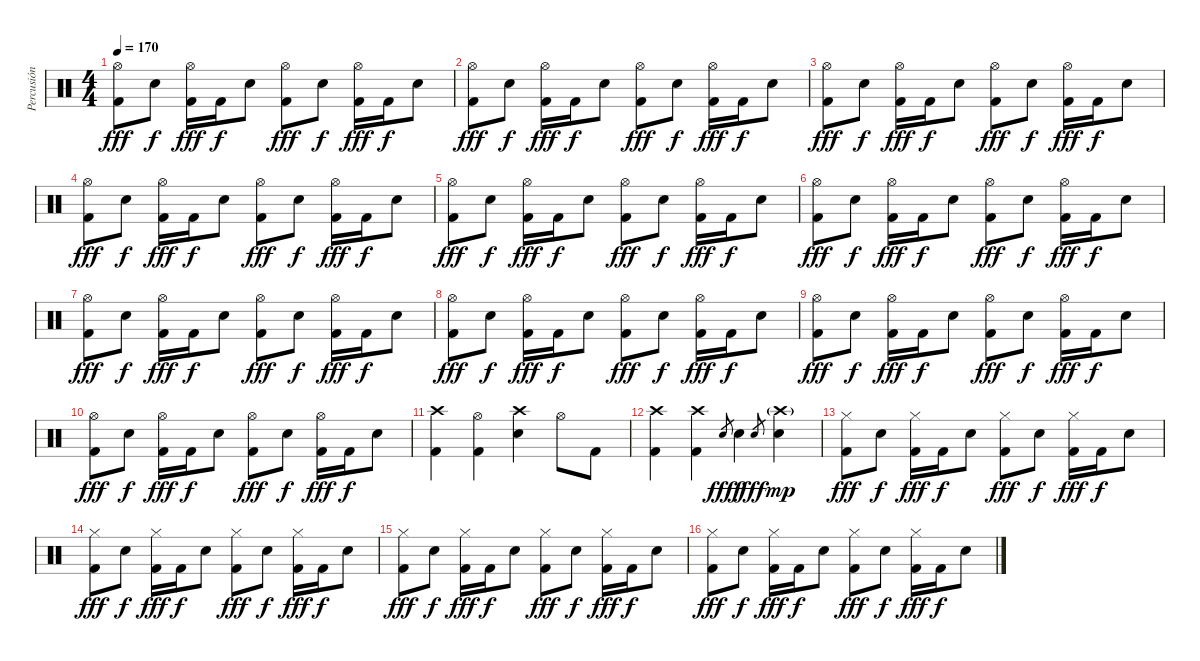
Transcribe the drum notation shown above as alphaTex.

\track ("Percusión" "Percusión") {instrument percussion}
\staff {score}
\articulation defaults
\ts (4 4)
\tempo 170
\clef neutral
\ks c
("Hi-Hat (open)" "Kick (hit) 2").8{dy fff} "Electric Snare (hit)".8{dy f} ("Hi-Hat (open)" "Kick (hit) 2").16{dy fff} "Kick (hit) 2".16{dy f} "Electric Snare (hit)".8 ("Hi-Hat (open)" "Kick (hit) 2").8{dy fff} "Electric Snare (hit)".8{dy f} ("Hi-Hat (open)" "Kick (hit) 2").16{dy fff} "Kick (hit) 2".16{dy f} "Electric Snare (hit)".8 |
("Hi-Hat (open)" "Kick (hit) 2").8{dy fff} "Electric Snare (hit)".8{dy f} ("Hi-Hat (open)" "Kick (hit) 2").16{dy fff} "Kick (hit) 2".16{dy f} "Electric Snare (hit)".8 ("Hi-Hat (open)" "Kick (hit) 2").8{dy fff} "Electric Snare (hit)".8{dy f} ("Hi-Hat (open)" "Kick (hit) 2").16{dy fff} "Kick (hit) 2".16{dy f} "Electric Snare (hit)".8 |
("Hi-Hat (open)" "Kick (hit) 2").8{dy fff} "Electric Snare (hit)".8{dy f} ("Hi-Hat (open)" "Kick (hit) 2").16{dy fff} "Kick (hit) 2".16{dy f} "Electric Snare (hit)".8 ("Hi-Hat (open)" "Kick (hit) 2").8{dy fff} "Electric Snare (hit)".8{dy f} ("Hi-Hat (open)" "Kick (hit) 2").16{dy fff} "Kick (hit) 2".16{dy f} "Electric Snare (hit)".8 |
("Hi-Hat (open)" "Kick (hit) 2").8{dy fff} "Electric Snare (hit)".8{dy f} ("Hi-Hat (open)" "Kick (hit) 2").16{dy fff} "Kick (hit) 2".16{dy f} "Electric Snare (hit)".8 ("Hi-Hat (open)" "Kick (hit) 2").8{dy fff} "Electric Snare (hit)".8{dy f} ("Hi-Hat (open)" "Kick (hit) 2").16{dy fff} "Kick (hit) 2".16{dy f} "Electric Snare (hit)".8 |
("Hi-Hat (open)" "Kick (hit) 2").8{dy fff} "Electric Snare (hit)".8{dy f} ("Hi-Hat (open)" "Kick (hit) 2").16{dy fff} "Kick (hit) 2".16{dy f} "Electric Snare (hit)".8 ("Hi-Hat (open)" "Kick (hit) 2").8{dy fff} "Electric Snare (hit)".8{dy f} ("Hi-Hat (open)" "Kick (hit) 2").16{dy fff} "Kick (hit) 2".16{dy f} "Electric Snare (hit)".8 |
("Hi-Hat (open)" "Kick (hit) 2").8{dy fff} "Electric Snare (hit)".8{dy f} ("Hi-Hat (open)" "Kick (hit) 2").16{dy fff} "Kick (hit) 2".16{dy f} "Electric Snare (hit)".8 ("Hi-Hat (open)" "Kick (hit) 2").8{dy fff} "Electric Snare (hit)".8{dy f} ("Hi-Hat (open)" "Kick (hit) 2").16{dy fff} "Kick (hit) 2".16{dy f} "Electric Snare (hit)".8 |
("Hi-Hat (open)" "Kick (hit) 2").8{dy fff} "Electric Snare (hit)".8{dy f} ("Hi-Hat (open)" "Kick (hit) 2").16{dy fff} "Kick (hit) 2".16{dy f} "Electric Snare (hit)".8 ("Hi-Hat (open)" "Kick (hit) 2").8{dy fff} "Electric Snare (hit)".8{dy f} ("Hi-Hat (open)" "Kick (hit) 2").16{dy fff} "Kick (hit) 2".16{dy f} "Electric Snare (hit)".8 |
("Hi-Hat (open)" "Kick (hit) 2").8{dy fff} "Electric Snare (hit)".8{dy f} ("Hi-Hat (open)" "Kick (hit) 2").16{dy fff} "Kick (hit) 2".16{dy f} "Electric Snare (hit)".8 ("Hi-Hat (open)" "Kick (hit) 2").8{dy fff} "Electric Snare (hit)".8{dy f} ("Hi-Hat (open)" "Kick (hit) 2").16{dy fff} "Kick (hit) 2".16{dy f} "Electric Snare (hit)".8 |
("Hi-Hat (open)" "Kick (hit) 2").8{dy fff} "Electric Snare (hit)".8{dy f} ("Hi-Hat (open)" "Kick (hit) 2").16{dy fff} "Kick (hit) 2".16{dy f} "Electric Snare (hit)".8 ("Hi-Hat (open)" "Kick (hit) 2").8{dy fff} "Electric Snare (hit)".8{dy f} ("Hi-Hat (open)" "Kick (hit) 2").16{dy fff} "Kick (hit) 2".16{dy f} "Electric Snare (hit)".8 |
("Hi-Hat (open)" "Kick (hit) 2").8{dy fff} "Electric Snare (hit)".8{dy f} ("Hi-Hat (open)" "Kick (hit) 2").16{dy fff} "Kick (hit) 2".16{dy f} "Electric Snare (hit)".8 ("Hi-Hat (open)" "Kick (hit) 2").8{dy fff} "Electric Snare (hit)".8{dy f} ("Hi-Hat (open)" "Kick (hit) 2").16{dy fff} "Kick (hit) 2".16{dy f} "Electric Snare (hit)".8 |
("Crash high (hit)" "Kick (hit) 2").4 ("Hi-Hat (open)" "Kick (hit) 2").4 ("Crash high (hit)" "Electric Snare (hit)").4 "Hi-Hat (open)".8 "Kick (hit) 2".8 |
("Crash high (hit)" "Kick (hit) 2").4 ("Crash high (hit)" "Kick (hit) 2").4 "Electric Snare (hit)".8{gr dy fff} "Electric Snare (hit)".4{dy f} "Electric Snare (hit)".8{gr dy fff} ("Crash high (hit)"{g} "Electric Snare (hit)").4{dy mp} |
("Hi-Hat (closed)" "Kick (hit) 2").8{dy fff} "Electric Snare (hit)".8{dy f} ("Hi-Hat (closed)" "Kick (hit) 2").16{dy fff} "Kick (hit) 2".16{dy f} "Electric Snare (hit)".8 ("Hi-Hat (closed)" "Kick (hit) 2").8{dy fff} "Electric Snare (hit)".8{dy f} ("Hi-Hat (closed)" "Kick (hit) 2").16{dy fff} "Kick (hit) 2".16{dy f} "Electric Snare (hit)".8 |
("Hi-Hat (closed)" "Kick (hit) 2").8{dy fff} "Electric Snare (hit)".8{dy f} ("Hi-Hat (closed)" "Kick (hit) 2").16{dy fff} "Kick (hit) 2".16{dy f} "Electric Snare (hit)".8 ("Hi-Hat (closed)" "Kick (hit) 2").8{dy fff} "Electric Snare (hit)".8{dy f} ("Hi-Hat (closed)" "Kick (hit) 2").16{dy fff} "Kick (hit) 2".16{dy f} "Electric Snare (hit)".8 |
("Hi-Hat (closed)" "Kick (hit) 2").8{dy fff} "Electric Snare (hit)".8{dy f} ("Hi-Hat (closed)" "Kick (hit) 2").16{dy fff} "Kick (hit) 2".16{dy f} "Electric Snare (hit)".8 ("Hi-Hat (closed)" "Kick (hit) 2").8{dy fff} "Electric Snare (hit)".8{dy f} ("Hi-Hat (closed)" "Kick (hit) 2").16{dy fff} "Kick (hit) 2".16{dy f} "Electric Snare (hit)".8 |
("Hi-Hat (closed)" "Kick (hit) 2").8{dy fff} "Electric Snare (hit)".8{dy f} ("Hi-Hat (closed)" "Kick (hit) 2").16{dy fff} "Kick (hit) 2".16{dy f} "Electric Snare (hit)".8 ("Hi-Hat (closed)" "Kick (hit) 2").8{dy fff} "Electric Snare (hit)".8{dy f} ("Hi-Hat (closed)" "Kick (hit) 2").16{dy fff} "Kick (hit) 2".16{dy f} "Electric Snare (hit)".8
